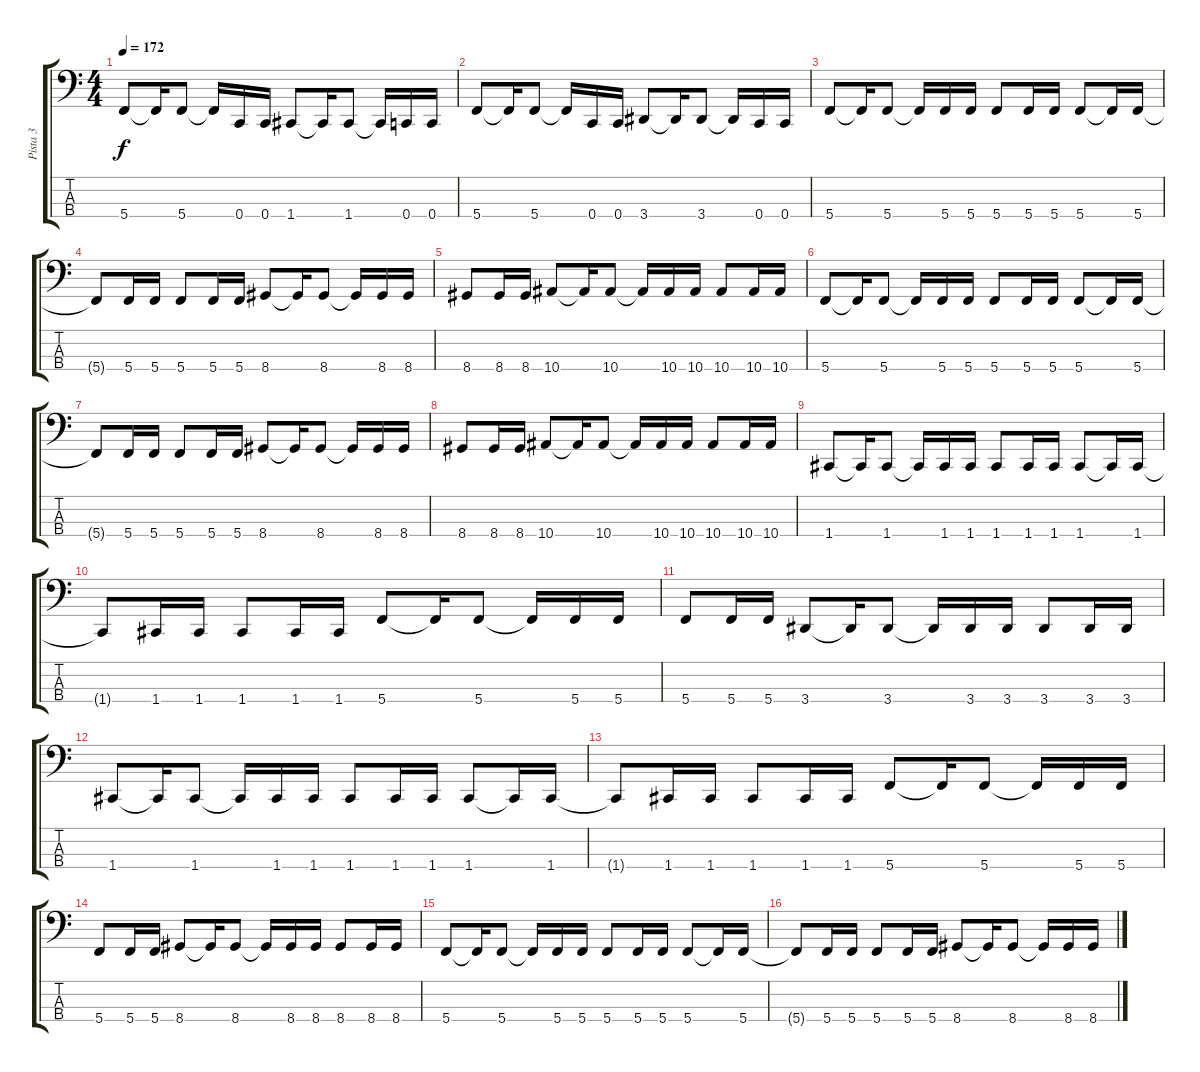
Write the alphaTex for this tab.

\track ("Pista 3" "Pista 3") {instrument electricbassfinger}
\staff {score tabs}
\tuning (F2 C2 G1 C1) {hide}
\ts (4 4)
\tempo 172
\clef f4
\ks c
5.4.8{dy f} 5.4{t}.16 5.4.8 5.4{t}.16 0.4.16 0.4.16 1.4.8 1.4{t}.16 1.4.8 1.4{t}.16 0.4.16 0.4.16 |
5.4.8 5.4{t}.16 5.4.8 5.4{t}.16 0.4.16 0.4.16 3.4.8 3.4{t}.16 3.4.8 3.4{t}.16 0.4.16 0.4.16 |
5.4.8 5.4{t}.16 5.4.8 5.4{t}.16 5.4.16 5.4.16 5.4.8 5.4.16 5.4.16 5.4.8 5.4{t}.16 5.4.16 |
5.4{t}.8 5.4.16 5.4.16 5.4.8 5.4.16 5.4.16 8.4.8 8.4{t}.16 8.4.8 8.4{t}.16 8.4.16 8.4.16 |
8.4.8 8.4.16 8.4.16 10.4.8 10.4{t}.16 10.4.8 10.4{t}.16 10.4.16 10.4.16 10.4.8 10.4.16 10.4.16 |
5.4.8 5.4{t}.16 5.4.8 5.4{t}.16 5.4.16 5.4.16 5.4.8 5.4.16 5.4.16 5.4.8 5.4{t}.16 5.4.16 |
5.4{t}.8 5.4.16 5.4.16 5.4.8 5.4.16 5.4.16 8.4.8 8.4{t}.16 8.4.8 8.4{t}.16 8.4.16 8.4.16 |
8.4.8 8.4.16 8.4.16 10.4.8 10.4{t}.16 10.4.8 10.4{t}.16 10.4.16 10.4.16 10.4.8 10.4.16 10.4.16 |
1.4.8 1.4{t}.16 1.4.8 1.4{t}.16 1.4.16 1.4.16 1.4.8 1.4.16 1.4.16 1.4.8 1.4{t}.16 1.4.16 |
1.4{t}.8 1.4.16 1.4.16 1.4.8 1.4.16 1.4.16 5.4.8 5.4{t}.16 5.4.8 5.4{t}.16 5.4.16 5.4.16 |
5.4.8 5.4.16 5.4.16 3.4.8 3.4{t}.16 3.4.8 3.4{t}.16 3.4.16 3.4.16 3.4.8 3.4.16 3.4.16 |
1.4.8 1.4{t}.16 1.4.8 1.4{t}.16 1.4.16 1.4.16 1.4.8 1.4.16 1.4.16 1.4.8 1.4{t}.16 1.4.16 |
1.4{t}.8 1.4.16 1.4.16 1.4.8 1.4.16 1.4.16 5.4.8 5.4{t}.16 5.4.8 5.4{t}.16 5.4.16 5.4.16 |
5.4.8 5.4.16 5.4.16 8.4.8 8.4{t}.16 8.4.8 8.4{t}.16 8.4.16 8.4.16 8.4.8 8.4.16 8.4.16 |
5.4.8 5.4{t}.16 5.4.8 5.4{t}.16 5.4.16 5.4.16 5.4.8 5.4.16 5.4.16 5.4.8 5.4{t}.16 5.4.16 |
5.4{t}.8 5.4.16 5.4.16 5.4.8 5.4.16 5.4.16 8.4.8 8.4{t}.16 8.4.8 8.4{t}.16 8.4.16 8.4.16
